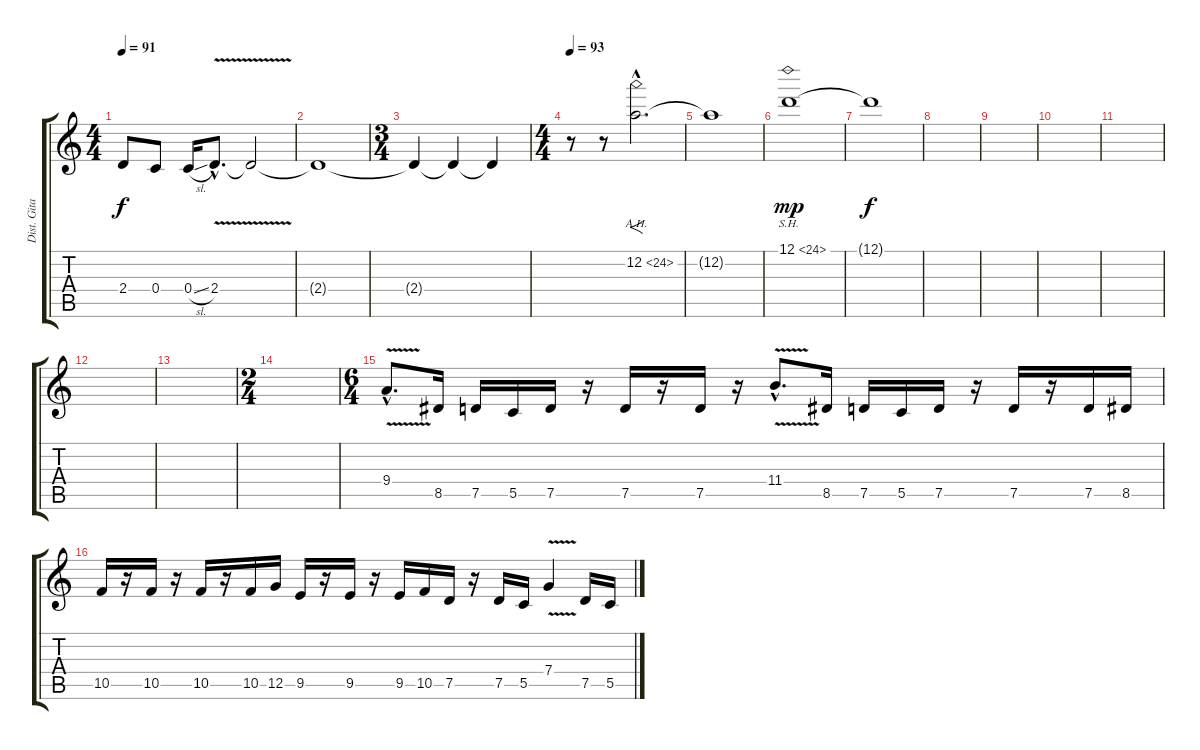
\track ("Dist. Gitar 1" "Dist. Gita") {instrument overdrivenguitar}
\staff {score tabs}
\tuning (D4 A3 F3 C3 G2 D2) {hide}
\ts (4 4)
\tempo 91
\clef g2
\ks c
2.4.8{dy f} 0.4.8 0.4{sl}.16 2.4{v hac}.8{d} 2.4{t}.2 |
2.4{t}.1 |
\ts (3 4)
2.4{t}.4 2.4{t}.4 2.4{t}.4 |
\ts (4 4)
\tempo 93
r.8 r.8 12.2{ah 12 hac}.2{f d} |
12.2{t}.1 |
12.1{sh 12}.1{dy mp volume 0} |
12.1{t}.1{dy f} |
|
|
|
|
|
|
\ts (2 4)
|
\ts (6 4)
9.4{v hac}.8{d instrument guitarharmonics} 8.5.16{instrument overdrivenguitar} 7.5.16 5.5.16 7.5.16 r.16 7.5.16 r.16 7.5.16 r.16 11.4{v hac}.8{d instrument guitarharmonics} 8.5.16{instrument overdrivenguitar} 7.5.16 5.5.16 7.5.16 r.16 7.5.16 r.16 7.5.16 8.5.16 |
10.5.16 r.16 10.5.16 r.16 10.5.16 r.16 10.5.16 12.5.16 9.5.16 r.16 9.5.16 r.16 9.5.16 10.5.16 7.5.16 r.16 7.5.16 5.5.16 7.4{v}.4{instrument guitarharmonics} 7.5.16{instrument overdrivenguitar} 5.5.16
